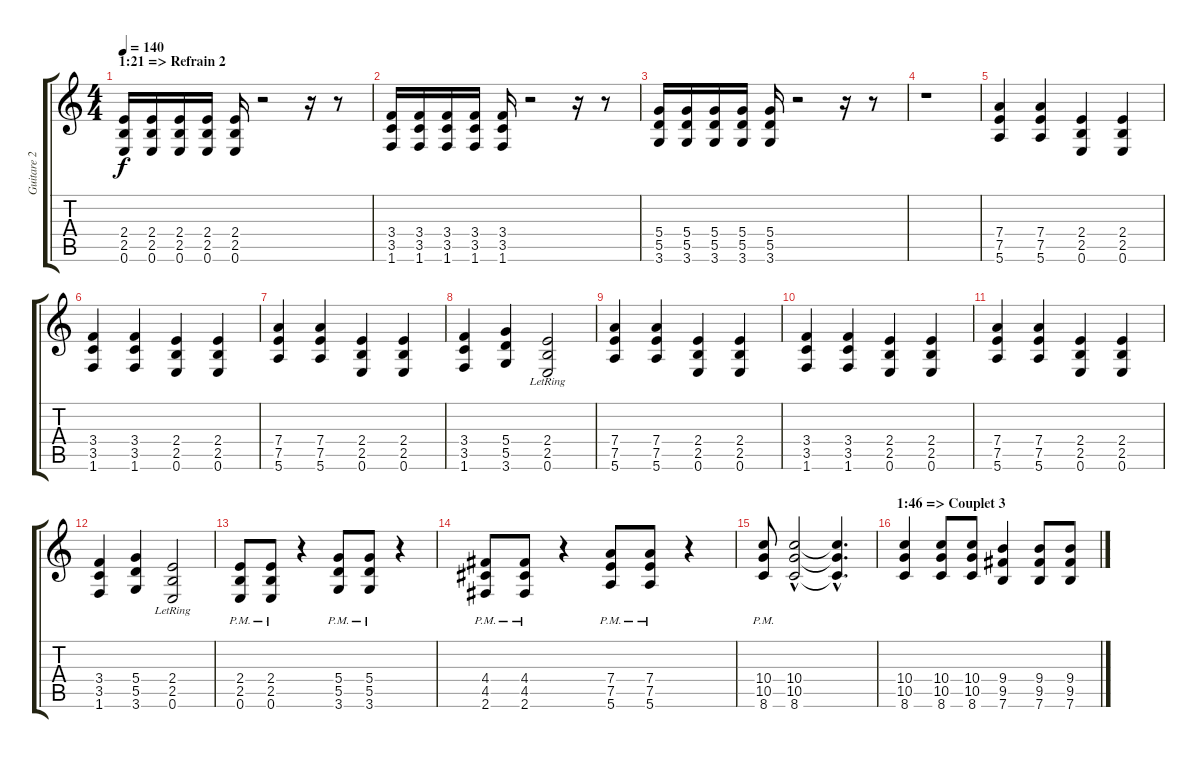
\track ("Guitare 2" "Guitare 2") {instrument overdrivenguitar}
\staff {score tabs}
\tuning (E4 B3 G3 D3 A2 E2) {hide}
\ts (4 4)
\section ("" "1:21 => Refrain 2")
\tempo 140
\clef g2
\ks c
(2.4 2.5 0.6).16{dy f} (2.4 2.5 0.6).16 (2.4 2.5 0.6).16 (2.4 2.5 0.6).16 (2.4 2.5 0.6).16 r.2 r.16 r.8 |
(3.4 3.5 1.6).16 (3.4 3.5 1.6).16 (3.4 3.5 1.6).16 (3.4 3.5 1.6).16 (3.4 3.5 1.6).16 r.2 r.16 r.8 |
(5.4 5.5 3.6).16 (5.4 5.5 3.6).16 (5.4 5.5 3.6).16 (5.4 5.5 3.6).16 (5.4 5.5 3.6).16 r.2 r.16 r.8 |
r.1 |
(7.4 7.5 5.6).4 (7.4 7.5 5.6).4 (2.4 2.5 0.6).4 (2.4 2.5 0.6).4 |
(3.4 3.5 1.6).4 (3.4 3.5 1.6).4 (2.4 2.5 0.6).4 (2.4 2.5 0.6).4 |
(7.4 7.5 5.6).4 (7.4 7.5 5.6).4 (2.4 2.5 0.6).4 (2.4 2.5 0.6).4 |
(3.4 3.5 1.6).4 (5.4 5.5 3.6).4 (2.4{lr} 2.5{lr} 0.6{lr}).2 |
(7.4 7.5 5.6).4 (7.4 7.5 5.6).4 (2.4 2.5 0.6).4 (2.4 2.5 0.6).4 |
(3.4 3.5 1.6).4 (3.4 3.5 1.6).4 (2.4 2.5 0.6).4 (2.4 2.5 0.6).4 |
(7.4 7.5 5.6).4 (7.4 7.5 5.6).4 (2.4 2.5 0.6).4 (2.4 2.5 0.6).4 |
(3.4 3.5 1.6).4 (5.4 5.5 3.6).4 (2.4{lr} 2.5{lr} 0.6{lr}).2 |
(2.4{pm} 2.5{pm} 0.6{pm}).8 (2.4{pm} 2.5{pm} 0.6{pm}).8 r.4 (5.4{pm} 5.5{pm} 3.6{pm}).8 (5.4{pm} 5.5{pm} 3.6{pm}).8 r.4 |
(4.4{pm} 4.5{pm} 2.6{pm}).8 (4.4{pm} 4.5{pm} 2.6{pm}).8 r.4 (7.4{pm} 7.5{pm} 5.6{pm}).8 (7.4{pm} 7.5{pm} 5.6{pm}).8 r.4 |
(10.4{pm} 10.5{pm} 8.6{pm}).8 (10.4{hac} 10.5 8.6).2 (10.4{hac t} 10.5{hac t} 8.6{hac t}).4{d} |
\section ("" "1:46 => Couplet 3")
(10.4 10.5 8.6).4 (10.4 10.5 8.6).8 (10.4 10.5 8.6).8 (9.4 9.5 7.6).4 (9.4 9.5 7.6).8 (9.4 9.5 7.6).8
